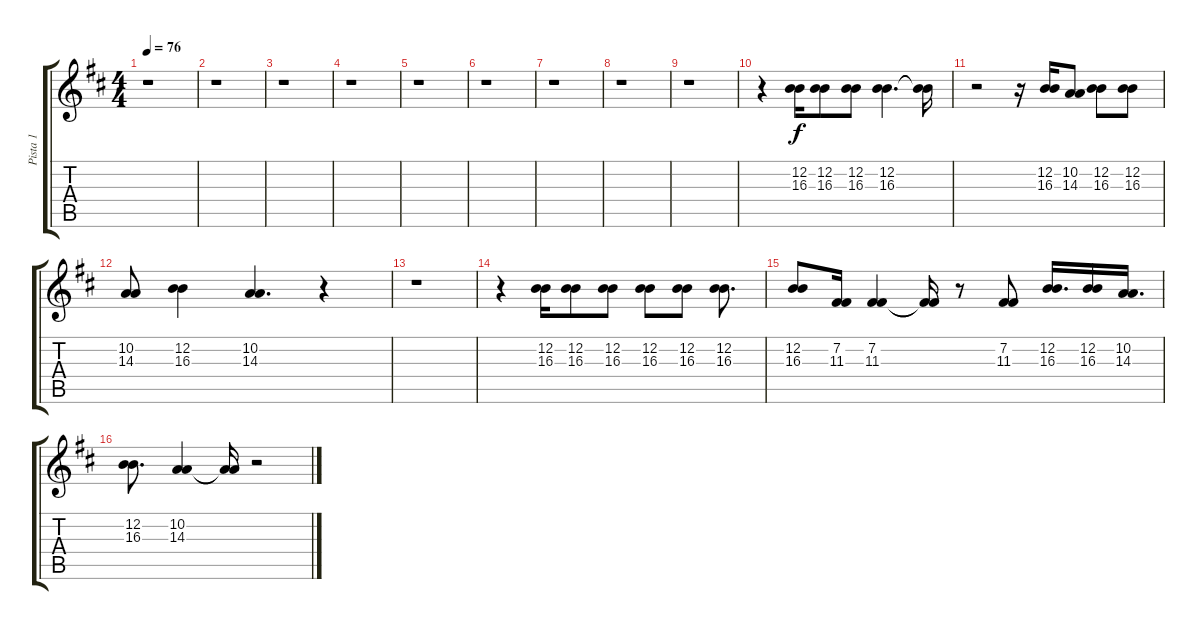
\track ("Pista 1" "Pista 1") {instrument sopranosax}
\staff {score tabs}
\tuning (E4 B3 G3 D3 A2 E2) {hide}
\ts (4 4)
\tempo 76
\clef g2
\ks d
r.1{dy f instrument sopranosax} |
r.1 |
r.1 |
r.1 |
r.1 |
r.1 |
r.1 |
r.1 |
r.1 |
r.4 (12.2 16.3).16 (12.2 16.3).8 (12.2 16.3).8 (12.2 16.3).4{d} (12.2{t} 16.3{t}).16 |
r.2 r.16 (12.2 16.3).16 (10.2 14.3).8 (12.2 16.3).8 (12.2 16.3).8 |
(10.2 14.3).8 (12.2 16.3).4 (10.2 14.3).4{d} r.4 |
r.1 |
r.4 (12.2 16.3).16 (12.2 16.3).8 (12.2 16.3).8 (12.2 16.3).8 (12.2 16.3).8 (12.2 16.3).8{d} |
(12.2 16.3).8 (7.2 11.3).16 (7.2 11.3).4 (7.2{t} 11.3{t}).16 r.8 (7.2 11.3).8 (12.2 16.3).16{d} (12.2 16.3).16 (10.2 14.3).16{d} |
(12.2 16.3).8{d} (10.2 14.3).4 (10.2{t} 14.3{t}).16 r.2
